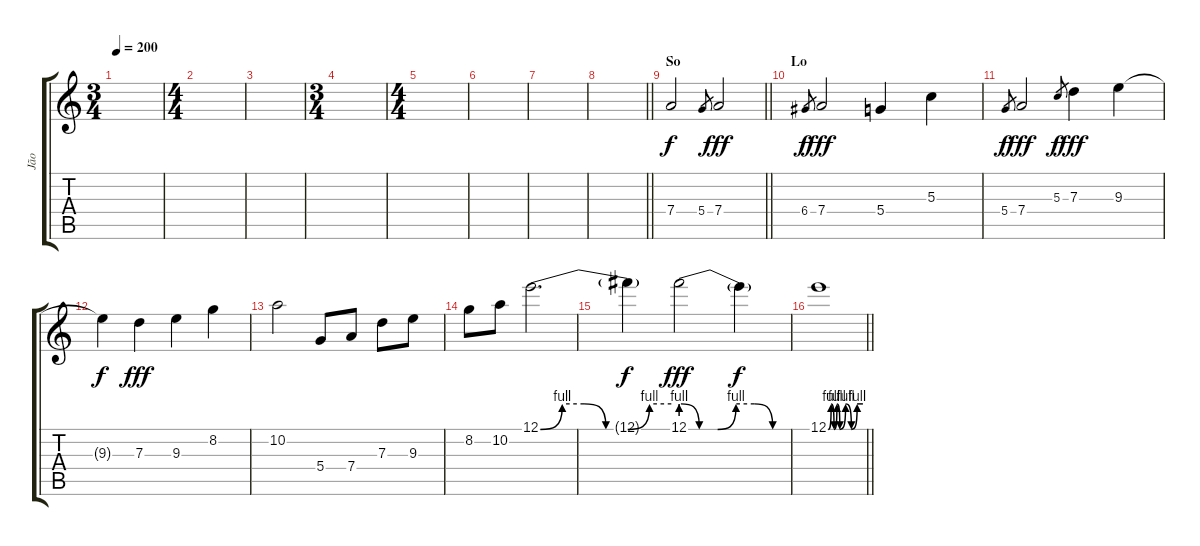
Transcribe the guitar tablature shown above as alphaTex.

\track ("Jão" "Jão") {instrument overdrivenguitar}
\staff {score tabs}
\tuning (E4 B3 G3 D3 A2 E2) {hide}
\ts (3 4)
\tempo 200
\clef g2
\ks c
|
\ts (4 4)
|
|
\ts (3 4)
|
\ts (4 4)
|
|
|
\barLineRight lightlight
|
\section ("" "So")
\barLineRight lightlight
7.4.2 5.4.8{gr dy f} 7.4.2{dy fff} |
\section ("" "Lo")
6.4.8{gr dy f} 7.4.2{dy fff} 5.4.4 5.3.4 |
5.4.8{gr dy f} 7.4.2{dy fff} 5.3.8{gr dy f} 7.3.4{dy fff} 9.3.4 |
9.3{t}.4{dy f} 7.3.4{dy fff} 9.3.4 8.2.4 |
10.2.2 5.4.8 7.4.8 7.3.8 9.3.8 |
8.2.8 10.2.8 12.1{be (custom 0 0 10 4 20 4 30 0 40 0 50 4 60 4)}.2{d} |
12.1{t}.4{dy f} 12.1{be (custom 0 4 10 0 20 0 30 4 40 4 50 0 60 0)}.2{dy fff} 12.1{t}.4{dy f} |
\barLineRight lightlight
12.1{be (custom 0 0 5 4 10 0 15 4 20 0 30 4 40 0 50 4 60 4)}.1
